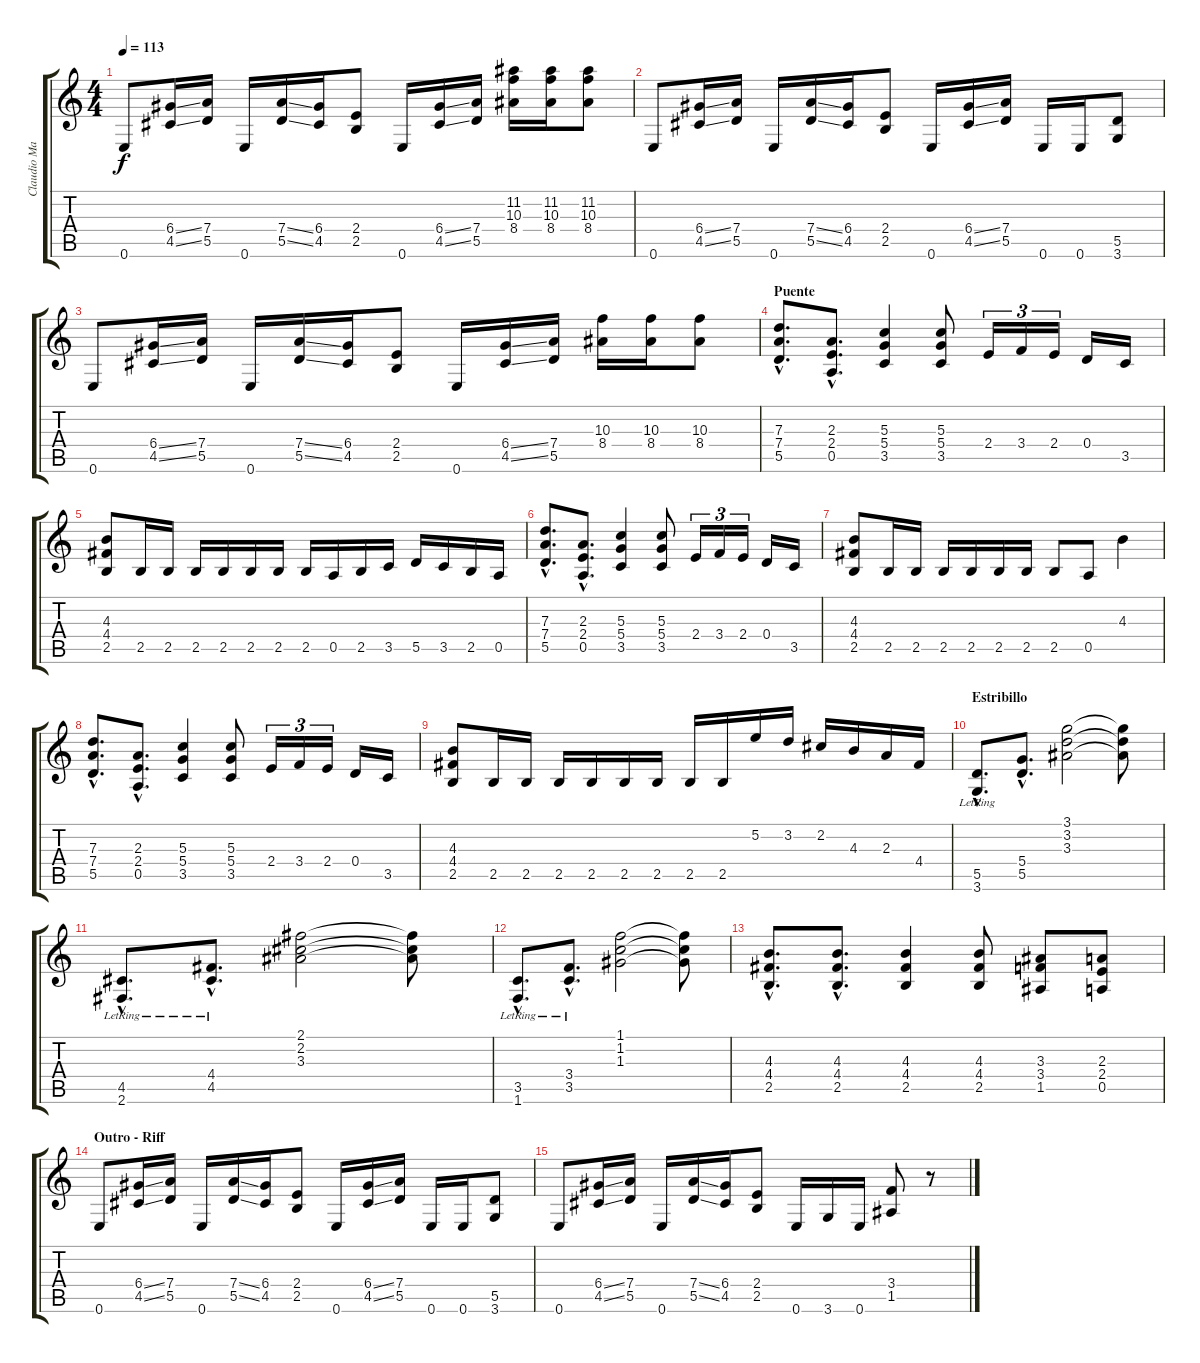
\track ("Claudio Marciello (Gtr 1)" "Claudio Ma") {instrument distortionguitar}
\staff {score tabs}
\tuning (E4 B3 G3 D3 A2 E2) {hide}
\ts (4 4)
\tempo 113
\clef g2
\ks c
0.6.8{dy f} (6.4{ss} 4.5{ss}).16 (7.4 5.5).16 0.6.16 (7.4{ss} 5.5{ss}).16 (6.4 4.5).16 (2.4 2.5).8 0.6.16 (6.4{ss} 4.5{ss}).16 (7.4 5.5).16 (11.2 10.3 8.4).16 (11.2 10.3 8.4).16 (11.2 10.3 8.4).8 |
0.6.8 (6.4{ss} 4.5{ss}).16 (7.4 5.5).16 0.6.16 (7.4{ss} 5.5{ss}).16 (6.4 4.5).16 (2.4 2.5).8 0.6.16 (6.4{ss} 4.5{ss}).16 (7.4 5.5).16 0.6.16 0.6.16 (5.5 3.6).8 |
0.6.8 (6.4{ss} 4.5{ss}).16 (7.4 5.5).16 0.6.16 (7.4{ss} 5.5{ss}).16 (6.4 4.5).16 (2.4 2.5).8 0.6.16 (6.4{ss} 4.5{ss}).16 (7.4 5.5).16 (10.3 8.4).16 (10.3 8.4).16 (10.3 8.4).8 |
\section ("" "Puente")
(7.3{hac} 7.4{hac} 5.5{hac}).8{d} (2.3{hac} 2.4{hac} 0.5{hac}).8{d} (5.3 5.4 3.5).4 (5.3 5.4 3.5).8 2.4.16{tu (3 2)} 3.4.16{tu (3 2)} 2.4.16{tu (3 2)} 0.4.16 3.5.16 |
(4.3 4.4 2.5).8 2.5.16 2.5.16 2.5.16 2.5.16 2.5.16 2.5.16 2.5.16 0.5.16 2.5.16 3.5.16 5.5.16 3.5.16 2.5.16 0.5.16 |
(7.3{hac} 7.4{hac} 5.5{hac}).8{d} (2.3{hac} 2.4{hac} 0.5{hac}).8{d} (5.3 5.4 3.5).4 (5.3 5.4 3.5).8 2.4.16{tu (3 2)} 3.4.16{tu (3 2)} 2.4.16{tu (3 2)} 0.4.16 3.5.16 |
(4.3 4.4 2.5).8 2.5.16 2.5.16 2.5.16 2.5.16 2.5.16 2.5.16 2.5.8 0.5.8 4.3.4 |
(7.3{hac} 7.4{hac} 5.5{hac}).8{d} (2.3{hac} 2.4{hac} 0.5{hac}).8{d} (5.3 5.4 3.5).4 (5.3 5.4 3.5).8 2.4.16{tu (3 2)} 3.4.16{tu (3 2)} 2.4.16{tu (3 2)} 0.4.16 3.5.16 |
(4.3 4.4 2.5).8 2.5.16 2.5.16 2.5.16 2.5.16 2.5.16 2.5.16 2.5.16 2.5.16 5.2.16 3.2.16 2.2.16 4.3.16 2.3.16 4.4.16 |
\section ("" "Estribillo")
(5.5{hac} 3.6{hac lr}).8{d} (5.4{hac} 5.5{hac}).8{d} (3.1 3.2 3.3).2 (3.1{t} 3.2{t} 3.3{t}).8 |
(4.5{hac lr} 2.6{hac lr}).8{d} (4.4{hac lr} 4.5{hac lr}).8{d} (2.1 2.2 3.3).2 (2.1{t} 2.2{t} 3.3{t}).8 |
(3.5{hac lr} 1.6{hac lr}).8{d} (3.4{hac lr} 3.5{hac lr}).8{d} (1.1 1.2 1.3).2 (1.1{t} 1.2{t} 1.3{t}).8 |
(4.3{hac} 4.4{hac} 2.5{hac}).8{d} (4.3{hac} 4.4{hac} 2.5{hac}).8{d} (4.3 4.4 2.5).4 (4.3 4.4 2.5).8 (3.3 3.4 1.5).8 (2.3 2.4 0.5).8 |
\section ("" "Outro - Riff")
0.6.8 (6.4{ss} 4.5{ss}).16 (7.4 5.5).16 0.6.16 (7.4{ss} 5.5{ss}).16 (6.4 4.5).16 (2.4 2.5).8 0.6.16 (6.4{ss} 4.5{ss}).16 (7.4 5.5).16 0.6.16 0.6.16 (5.5 3.6).8 |
0.6.8 (6.4{ss} 4.5{ss}).16 (7.4 5.5).16 0.6.16 (7.4{ss} 5.5{ss}).16 (6.4 4.5).16 (2.4 2.5).8 0.6.16 3.6.16 0.6.16 (3.4 1.5).8 r.8
